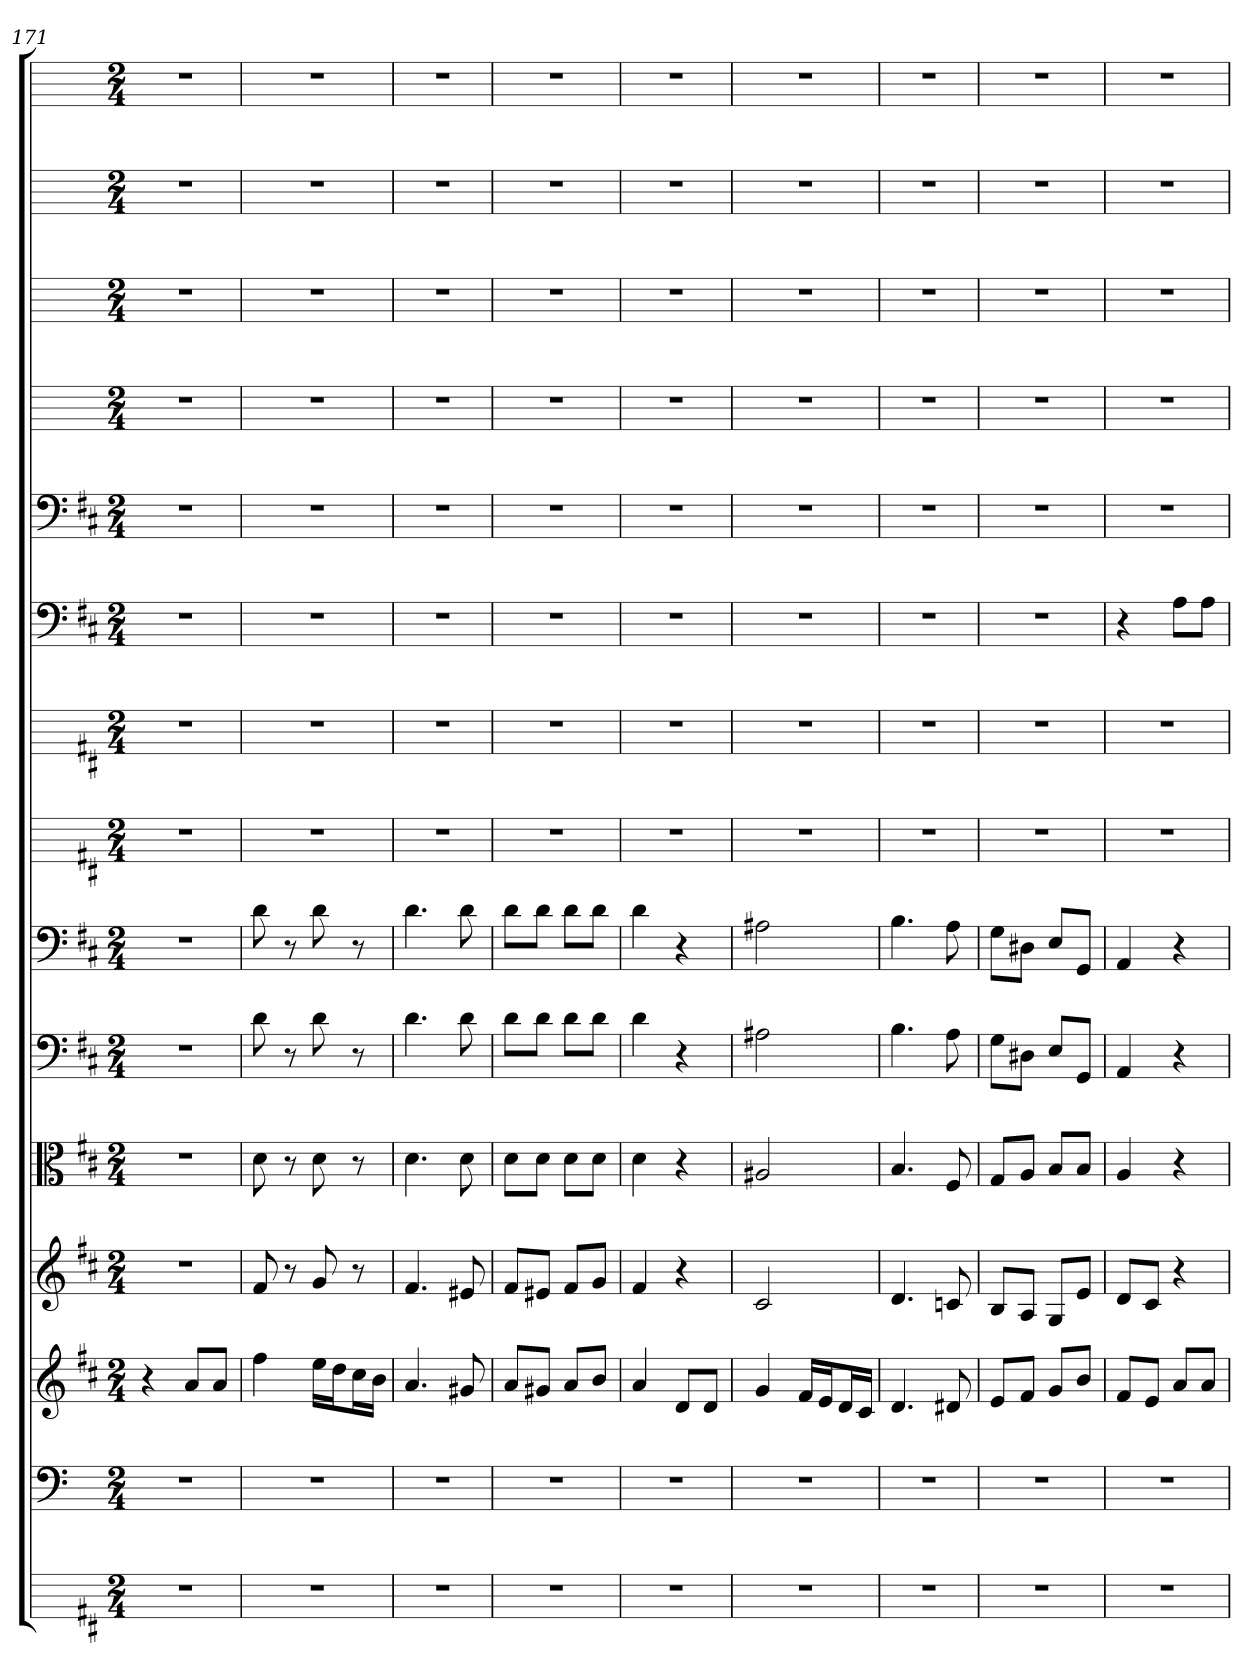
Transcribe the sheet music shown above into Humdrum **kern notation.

**kern	**kern	**kern	**kern	**kern	**kern	**kern	**kern	**kern	**kern	**kern	**kern	**kern	**kern	**kern
*part15	*part14	*part13	*part12	*part11	*part10	*part9	*part8	*part7	*part6	*part5	*part4	*part3	*part2	*part1
*staff15	*staff14	*staff13	*staff12	*staff11	*staff10	*staff9	*staff8	*staff7	*staff6	*staff5	*staff4	*staff3	*staff2	*staff1
*	*clefF4	*	*	*clefC3	*clefF4	*clefF4	*	*	*clefF4	*clefF4	*	*	*	*
*k[f#c#]	*k[]	*k[f#c#]	*k[f#c#]	*k[f#c#]	*k[f#c#]	*k[f#c#]	*k[f#c#]	*k[f#c#]	*k[f#c#]	*k[f#c#]	*k[]	*k[]	*k[]	*k[]
*M2/4	*M2/4	*M2/4	*M2/4	*M2/4	*M2/4	*M2/4	*M2/4	*M2/4	*M2/4	*M2/4	*M2/4	*M2/4	*M2/4	*M2/4
=171	=171	=171	=171	=171	=171	=171	=171	=171	=171	=171	=171	=171	=171	=171
2r	2r	4r	2r	2r	2r	2r	2r	2r	2r	2r	2r	2r	2r	2r
.	.	8aL	.	.	.	.	.	.	.	.	.	.	.	.
.	.	8aJ	.	.	.	.	.	.	.	.	.	.	.	.
=172	=172	=172	=172	=172	=172	=172	=172	=172	=172	=172	=172	=172	=172	=172
2r	2r	4ff#	8f#	8d	8d	8d	2r	2r	2r	2r	2r	2r	2r	2r
.	.	.	8r	8r	8r	8r	.	.	.	.	.	.	.	.
.	.	16eeLL	8g	8d	8d	8d	.	.	.	.	.	.	.	.
.	.	16ddJ	.	.	.	.	.	.	.	.	.	.	.	.
.	.	16cc#L	8r	8r	8r	8r	.	.	.	.	.	.	.	.
.	.	16bJJ	.	.	.	.	.	.	.	.	.	.	.	.
=173	=173	=173	=173	=173	=173	=173	=173	=173	=173	=173	=173	=173	=173	=173
2r	2r	4.a	4.f#	4.d	4.d	4.d	2r	2r	2r	2r	2r	2r	2r	2r
.	.	8g#X	8e#X	8d	8d	8d	.	.	.	.	.	.	.	.
=174	=174	=174	=174	=174	=174	=174	=174	=174	=174	=174	=174	=174	=174	=174
2r	2r	8aL	8f#L	8d\L	8d\L	8d\L	2r	2r	2r	2r	2r	2r	2r	2r
.	.	8g#XJ	8e#XJ	8d\J	8d\J	8d\J	.	.	.	.	.	.	.	.
.	.	8aL	8f#L	8d\L	8d\L	8d\L	.	.	.	.	.	.	.	.
.	.	8bJ	8gJ	8d\J	8d\J	8d\J	.	.	.	.	.	.	.	.
=175	=175	=175	=175	=175	=175	=175	=175	=175	=175	=175	=175	=175	=175	=175
2r	2r	4a	4f#	4d	4d	4d	2r	2r	2r	2r	2r	2r	2r	2r
.	.	8dL	4r	4r	4r	4r	.	.	.	.	.	.	.	.
.	.	8dJ	.	.	.	.	.	.	.	.	.	.	.	.
=176	=176	=176	=176	=176	=176	=176	=176	=176	=176	=176	=176	=176	=176	=176
2r	2r	4g	2c#	2A#X	2A#X	2A#X	2r	2r	2r	2r	2r	2r	2r	2r
.	.	16f#LL	.	.	.	.	.	.	.	.	.	.	.	.
.	.	16eJ	.	.	.	.	.	.	.	.	.	.	.	.
.	.	16dL	.	.	.	.	.	.	.	.	.	.	.	.
.	.	16c#JJ	.	.	.	.	.	.	.	.	.	.	.	.
=177	=177	=177	=177	=177	=177	=177	=177	=177	=177	=177	=177	=177	=177	=177
2r	2r	4.d	4.d	4.B	4.B	4.B	2r	2r	2r	2r	2r	2r	2r	2r
.	.	8d#X	8cn	8F#	8A	8A	.	.	.	.	.	.	.	.
=178	=178	=178	=178	=178	=178	=178	=178	=178	=178	=178	=178	=178	=178	=178
2r	2r	8eL	8BL	8G/L	8G\L	8G\L	2r	2r	2r	2r	2r	2r	2r	2r
.	.	8f#J	8AJ	8A/J	8D#X\J	8D#X\J	.	.	.	.	.	.	.	.
.	.	8gL	8GL	8B/L	8E/L	8E/L	.	.	.	.	.	.	.	.
.	.	8bJ	8eJ	8B/J	8GG/J	8GG/J	.	.	.	.	.	.	.	.
=179	=179	=179	=179	=179	=179	=179	=179	=179	=179	=179	=179	=179	=179	=179
2r	2r	8f#L	8dL	4A	4AA	4AA	2r	2r	4r	2r	2r	2r	2r	2r
.	.	8eJ	8c#J	.	.	.	.	.	.	.	.	.	.	.
.	.	8aL	4r	4r	4r	4r	.	.	8A\L	.	.	.	.	.
.	.	8aJ	.	.	.	.	.	.	8A\J	.	.	.	.	.
=	=	=	=	=	=	=	=	=	=	=	=	=	=	=
*-	*-	*-	*-	*-	*-	*-	*-	*-	*-	*-	*-	*-	*-	*-
